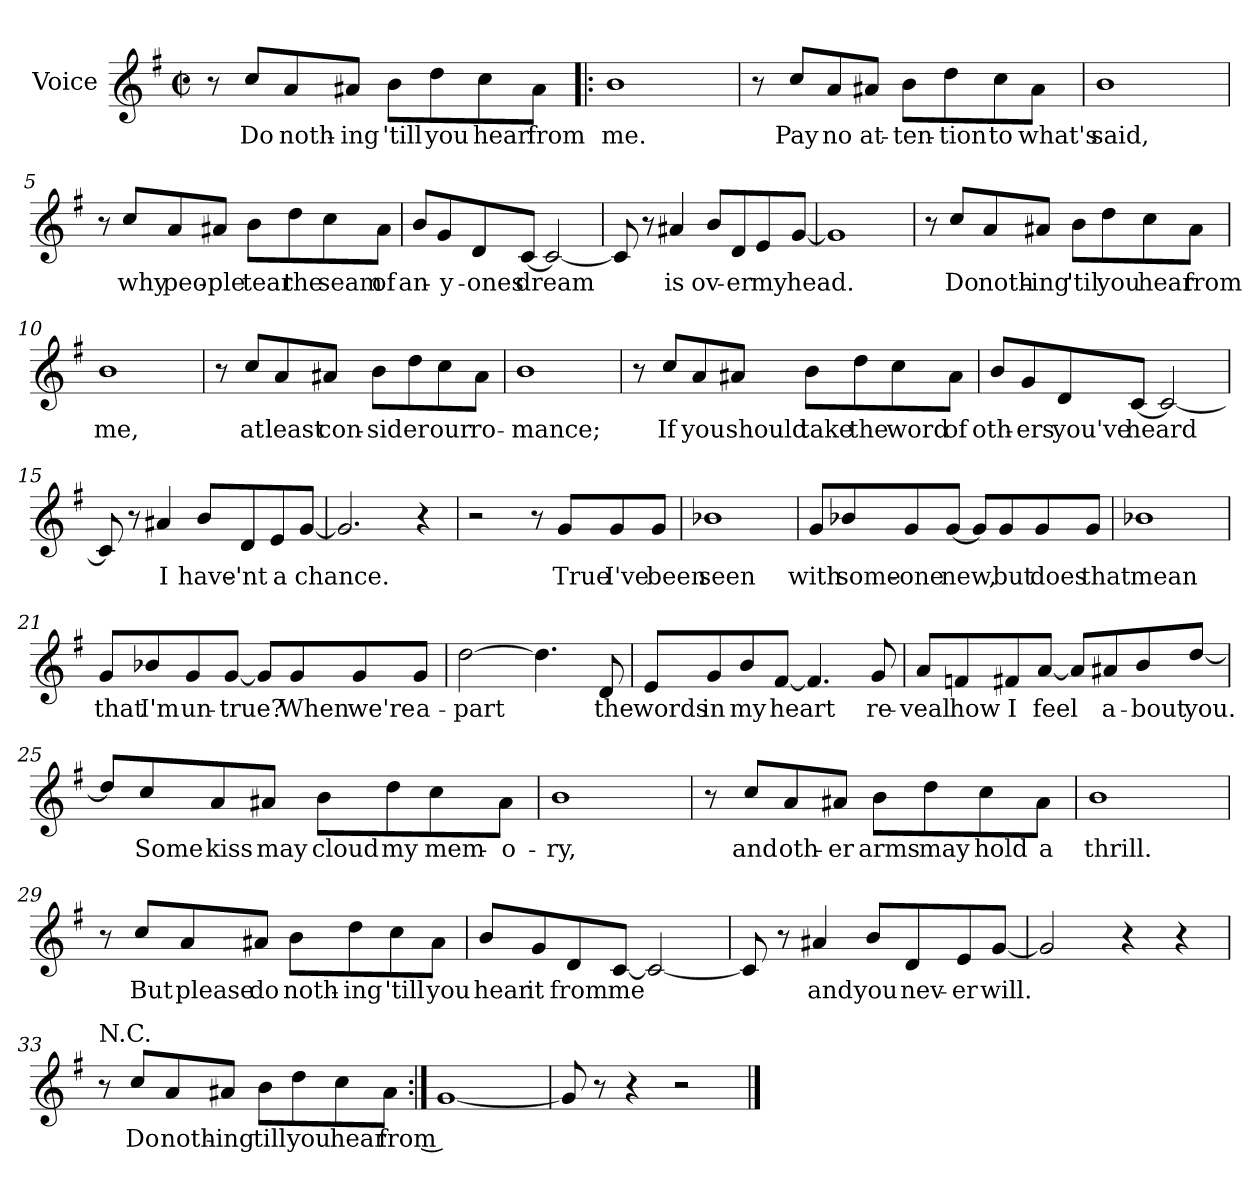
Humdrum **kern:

**kern	**text
*part1	*part1
*staff1	*staff1
*I"Voice	*
*I'Vo.	*
*clefG2	*
*k[f#]	*
*G:	*
*M2/2	*
*met(c|)	*
=1	=1
8r	.
8cc/L	Do
8a/	noth-
8a#X/J	ing
8b\L	'till
8dd\	you
8cc\	hear
8a#\J	from
=2!|:	=2!|:
1b	me.
=3	=3
8r	.
8cc/L	Pay
8a/	no
8a#X/J	at-
8b\L	ten-
8dd\	tion
8cc\	to
8a#\J	what's
=4	=4
1b	said,
!!LO:LB:g=z
=5	=5
8r	.
8cc/L	why
8a/	peo-
8a#X/J	ple
8b\L	tear
8dd\	the
8cc\	seam
8a#\J	of
=6	=6
8b/L	an-
8g/	y-
8d/	ones
[8c/J	dream
2c/_	.
=7	=7
8c/]	.
8r	.
4a#X/	is
8b/L	ov-
8d/	er
8e/	my
[8g/J	head.
=8	=8
1g]	.
!!LO:LB:g=z
=9	=9
8r	.
8cc/L	Do
8a/	noth-
8a#X/J	ing
8b\L	'til
8dd\	you
8cc\	hear
8a#\J	from
=10	=10
1b	me,
=11	=11
8r	.
8cc/L	at
8a/	-least
8a#X/J	con-
8b\L	sid
8dd\	er
8cc\	our
8a#\J	ro-
=12	=12
1b	mance;
!!LO:LB:g=z
=13	=13
8r	.
8cc/L	If
8a/	you
8a#X/J	should
8b\L	take
8dd\	the
8cc\	word
8a#\J	of
=14	=14
8b/L	oth-
8g/	ers
8d/	you've
[8c/J	heard
2c/_	.
=15	=15
8c/]	.
8r	.
4a#X/	I
8b/L	have-
8d/	'nt
8e/	a
[8g/J	chance.
=16	=16
2.g/]	.
4r	.
!!LO:LB:g=z
=17	=17
2r	.
8r	.
8g/L	True
8g/	I've
8g/J	been
=18	=18
1b-X	seen
=19	=19
8g/L	with
8b-X/	some-
8g/	one
[8g/J	-new,
8g/L]	.
8g/	but
8g/	does
8g/J	that
=20	=20
1b-X	mean
!!LO:LB:g=z
=21	=21
8g/L	that
8b-X/	I'm
8g/	un-
[8g/J	true?
8g/L]	.
8g/	When
8g/	we're
8g/J	a-
=22	=22
[2dd\	part
4.dd\]	.
8d/	the
=23	=23
8e/L	words
8g/	in
8b/	my
[8f#/J	heart
4.f#/]	.
8g/	re-
!!LO:LB:g=z
=24	=24
8a/L	veal
8fn/	how
8f#X/	I
[8a/J	feel
8a/L]	.
8a#X/	a-
8b/	bout
[8dd/J	you.
=25	=25
8dd/L]	.
8cc/	Some
8a/	kiss
8a#X/J	may
8b\L	cloud
8dd\	my
8cc\	mem-
8a#\J	o-
=26	=26
1b	ry,
!!LO:LB:g=z
=27	=27
8r	.
8cc/L	and
8a/	oth-
8a#X/J	er
8b\L	arms
8dd\	may
8cc\	hold
8a#\J	a
=28	=28
1b	thrill.
=29	=29
8r	.
8cc/L	But
8a/	please
8a#X/J	do
8b\L	noth-
8dd\	ing
8cc\	'till
8a#\J	you
=30	=30
8b/L	hear
8g/	it
8d/	from
[8c/J	me
2c/_	.
!!LO:LB:g=z
=31	=31
8c/]	.
8r	.
4a#X/	and
8b/L	you
8d/	nev-
8e/	er
[8g/J	will.
=32	=32
2g/]	.
4r	.
4r	.
=33	=33
!LO:TX:a:t=N.C.	!
8r	.
8cc/L	Do
8a/	noth-
8a#X/J	ing
8b\L	till
8dd\	you
8cc\	hear
8a#\J	from
=34:|!	=34:|!
[1g	͜͜
=35	=35
8g/]	.
8r	.
4r	.
2r	.
==	==
*-	*-
